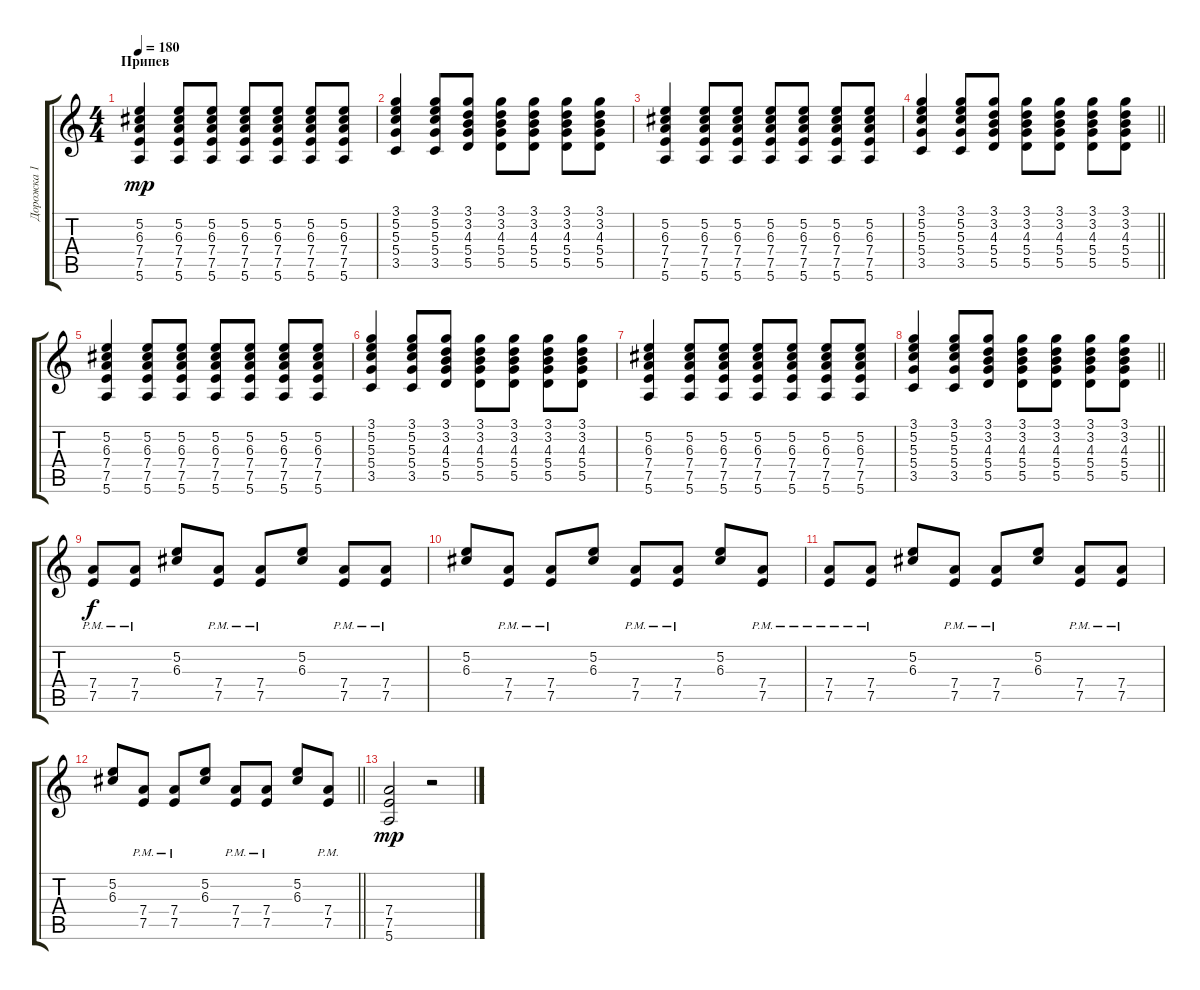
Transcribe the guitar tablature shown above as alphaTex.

\track ("Дорожка 1" "Дорожка 1") {instrument distortionguitar}
\staff {score tabs}
\tuning (E4 B3 G3 D3 A2 E2) {hide}
\ts (4 4)
\section ("" "Припев")
\tempo 180
\clef g2
\ks c
(5.2 6.3 7.4 7.5 5.6).4{dy mp} (5.2 6.3 7.4 7.5 5.6).8 (5.2 6.3 7.4 7.5 5.6).8 (5.2 6.3 7.4 7.5 5.6).8 (5.2 6.3 7.4 7.5 5.6).8 (5.2 6.3 7.4 7.5 5.6).8 (5.2 6.3 7.4 7.5 5.6).8 |
(3.1 5.2 5.3 5.4 3.5).4 (3.1 5.2 5.3 5.4 3.5).8 (3.1 3.2 4.3 5.4 5.5).8 (3.1 3.2 4.3 5.4 5.5).8 (3.1 3.2 4.3 5.4 5.5).8 (3.1 3.2 4.3 5.4 5.5).8 (3.1 3.2 4.3 5.4 5.5).8 |
(5.2 6.3 7.4 7.5 5.6).4 (5.2 6.3 7.4 7.5 5.6).8 (5.2 6.3 7.4 7.5 5.6).8 (5.2 6.3 7.4 7.5 5.6).8 (5.2 6.3 7.4 7.5 5.6).8 (5.2 6.3 7.4 7.5 5.6).8 (5.2 6.3 7.4 7.5 5.6).8 |
\barLineRight lightlight
(3.1 5.2 5.3 5.4 3.5).4 (3.1 5.2 5.3 5.4 3.5).8 (3.1 3.2 4.3 5.4 5.5).8 (3.1 3.2 4.3 5.4 5.5).8 (3.1 3.2 4.3 5.4 5.5).8 (3.1 3.2 4.3 5.4 5.5).8 (3.1 3.2 4.3 5.4 5.5).8 |
(5.2 6.3 7.4 7.5 5.6).4 (5.2 6.3 7.4 7.5 5.6).8 (5.2 6.3 7.4 7.5 5.6).8 (5.2 6.3 7.4 7.5 5.6).8 (5.2 6.3 7.4 7.5 5.6).8 (5.2 6.3 7.4 7.5 5.6).8 (5.2 6.3 7.4 7.5 5.6).8 |
(3.1 5.2 5.3 5.4 3.5).4 (3.1 5.2 5.3 5.4 3.5).8 (3.1 3.2 4.3 5.4 5.5).8 (3.1 3.2 4.3 5.4 5.5).8 (3.1 3.2 4.3 5.4 5.5).8 (3.1 3.2 4.3 5.4 5.5).8 (3.1 3.2 4.3 5.4 5.5).8 |
(5.2 6.3 7.4 7.5 5.6).4 (5.2 6.3 7.4 7.5 5.6).8 (5.2 6.3 7.4 7.5 5.6).8 (5.2 6.3 7.4 7.5 5.6).8 (5.2 6.3 7.4 7.5 5.6).8 (5.2 6.3 7.4 7.5 5.6).8 (5.2 6.3 7.4 7.5 5.6).8 |
\barLineRight lightlight
(3.1 5.2 5.3 5.4 3.5).4 (3.1 5.2 5.3 5.4 3.5).8 (3.1 3.2 4.3 5.4 5.5).8 (3.1 3.2 4.3 5.4 5.5).8 (3.1 3.2 4.3 5.4 5.5).8 (3.1 3.2 4.3 5.4 5.5).8 (3.1 3.2 4.3 5.4 5.5).8 |
(7.4{pm} 7.5{pm}).8{dy f} (7.4{pm} 7.5{pm}).8 (5.2 6.3).8 (7.4{pm} 7.5{pm}).8 (7.4{pm} 7.5{pm}).8 (5.2 6.3).8 (7.4{pm} 7.5{pm}).8 (7.4{pm} 7.5{pm}).8 |
(5.2 6.3).8 (7.4{pm} 7.5{pm}).8 (7.4{pm} 7.5{pm}).8 (5.2 6.3).8 (7.4{pm} 7.5{pm}).8 (7.4{pm} 7.5{pm}).8 (5.2 6.3).8 (7.4{pm} 7.5{pm}).8 |
(7.4{pm} 7.5{pm}).8 (7.4{pm} 7.5{pm}).8 (5.2 6.3).8 (7.4{pm} 7.5{pm}).8 (7.4{pm} 7.5{pm}).8 (5.2 6.3).8 (7.4{pm} 7.5{pm}).8 (7.4{pm} 7.5{pm}).8 |
\barLineRight lightlight
(5.2 6.3).8 (7.4{pm} 7.5{pm}).8 (7.4{pm} 7.5{pm}).8 (5.2 6.3).8 (7.4{pm} 7.5{pm}).8 (7.4{pm} 7.5{pm}).8 (5.2 6.3).8 (7.4{pm} 7.5{pm}).8 |
(7.4 7.5 5.6).2{dy mp} r.2
